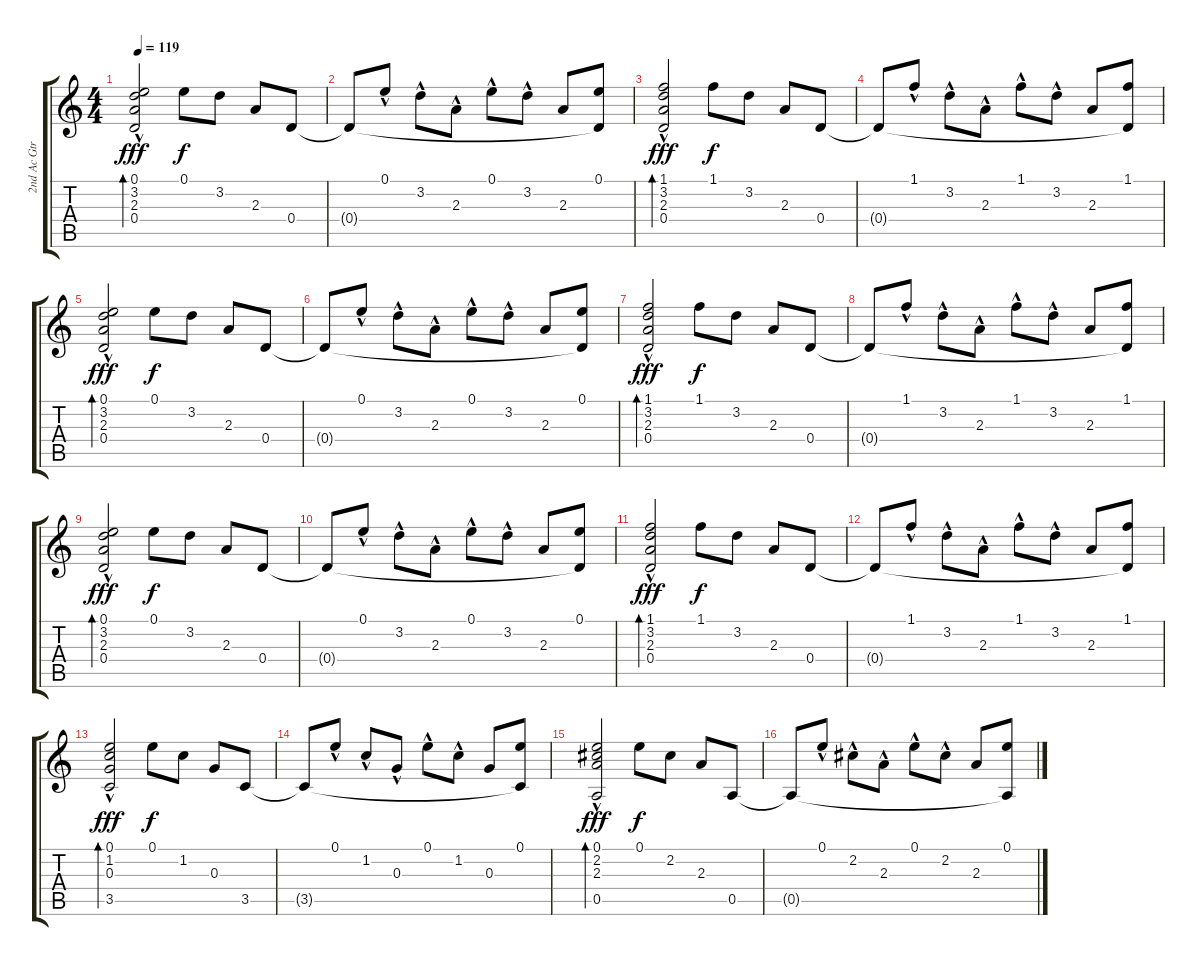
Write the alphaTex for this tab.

\track ("2nd Ac Gtr" "2nd Ac Gtr") {instrument acousticguitarsteel}
\staff {score tabs}
\tuning (E4 B3 G3 D3 A2 E2) {hide}
\ts (4 4)
\tempo 119
\clef g2
\ks c
(0.1 3.2 2.3 0.4{hac}).2{bd 120 dy fff instrument acousticguitarsteel} 0.1.8{dy f} 3.2.8 2.3.8 0.4.8 |
0.4{t}.8 0.1{hac}.8 3.2{hac}.8 2.3{hac}.8 0.1{hac}.8 3.2{hac}.8 2.3.8 (0.1 0.4{t}).8 |
(1.1 3.2 2.3 0.4{hac}).2{bd 120 dy fff} 1.1.8{dy f} 3.2.8 2.3.8 0.4.8 |
0.4{t}.8 1.1{hac}.8 3.2{hac}.8 2.3{hac}.8 1.1{hac}.8 3.2{hac}.8 2.3.8 (1.1 0.4{t}).8 |
(0.1 3.2 2.3 0.4{hac}).2{bd 120 dy fff} 0.1.8{dy f} 3.2.8 2.3.8 0.4.8 |
0.4{t}.8 0.1{hac}.8 3.2{hac}.8 2.3{hac}.8 0.1{hac}.8 3.2{hac}.8 2.3.8 (0.1 0.4{t}).8 |
(1.1 3.2 2.3 0.4{hac}).2{bd 120 dy fff} 1.1.8{dy f} 3.2.8 2.3.8 0.4.8 |
0.4{t}.8 1.1{hac}.8 3.2{hac}.8 2.3{hac}.8 1.1{hac}.8 3.2{hac}.8 2.3.8 (1.1 0.4{t}).8 |
(0.1 3.2 2.3 0.4{hac}).2{bd 120 dy fff} 0.1.8{dy f} 3.2.8 2.3.8 0.4.8 |
0.4{t}.8 0.1{hac}.8 3.2{hac}.8 2.3{hac}.8 0.1{hac}.8 3.2{hac}.8 2.3.8 (0.1 0.4{t}).8 |
(1.1 3.2 2.3 0.4{hac}).2{bd 120 dy fff} 1.1.8{dy f} 3.2.8 2.3.8 0.4.8 |
0.4{t}.8 1.1{hac}.8 3.2{hac}.8 2.3{hac}.8 1.1{hac}.8 3.2{hac}.8 2.3.8 (1.1 0.4{t}).8 |
(0.1 1.2 0.3 3.5{hac}).2{bd 120 dy fff} 0.1.8{dy f} 1.2.8 0.3.8 3.5.8 |
3.5{t}.8 0.1{hac}.8 1.2{hac}.8 0.3{hac}.8 0.1{hac}.8 1.2{hac}.8 0.3.8 (0.1 3.5{t}).8 |
(0.1 2.2 2.3 0.5{hac}).2{bd 120 dy fff} 0.1.8{dy f} 2.2.8 2.3.8 0.5.8 |
0.5{t}.8 0.1{hac}.8 2.2{hac}.8 2.3{hac}.8 0.1{hac}.8 2.2{hac}.8 2.3.8 (0.1 0.5{t}).8
